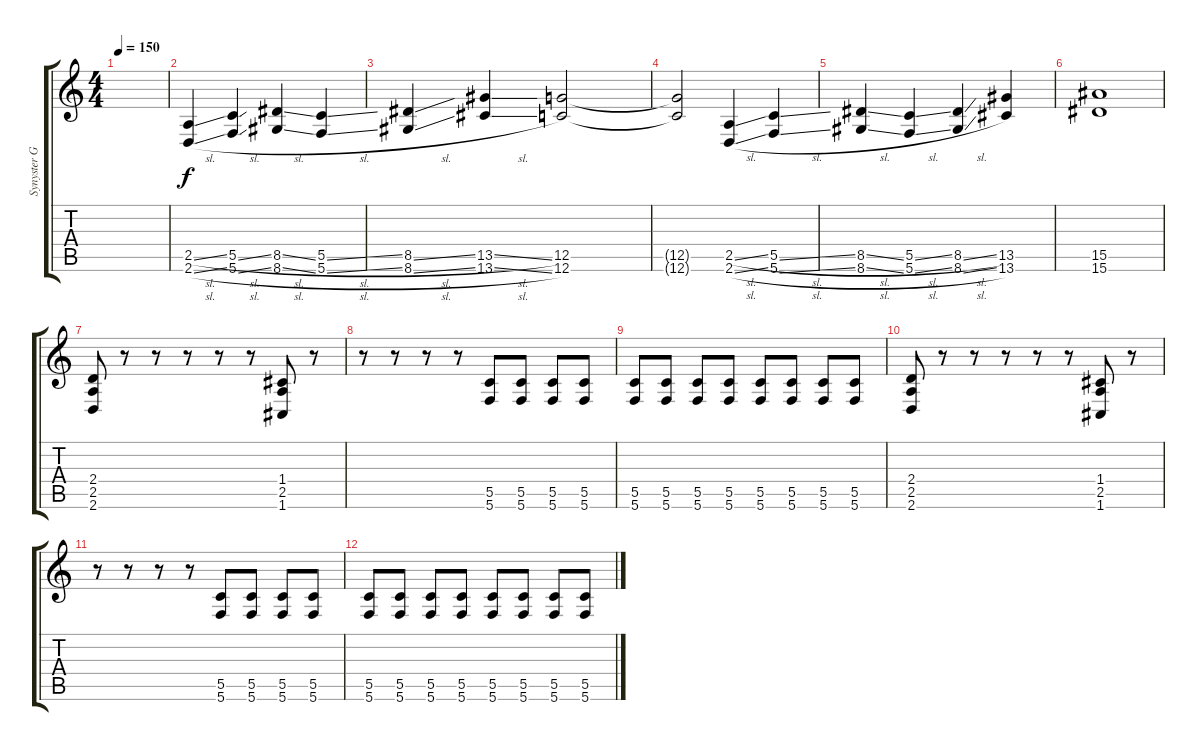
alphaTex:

\track ("Synyster Gates" "Synyster G") {instrument distortionguitar}
\staff {score tabs}
\tuning (D4 A3 F3 C3 G2 C2) {hide}
\ts (4 4)
\tempo 150
\clef g2
\ks c
|
(2.5{sl} 2.6{sl}).4 (5.5{sl} 5.6{sl}).4 (8.5{sl} 8.6{sl}).4 (5.5{sl} 5.6{sl}).4 |
(8.5{sl} 8.6{sl}).4 (13.5{sl} 13.6{sl}).4 (12.5 12.6).2 |
(12.5{t} 12.6{t}).2 (2.5{sl} 2.6{sl}).4 (5.5{sl} 5.6{sl}).4 |
(8.5{sl} 8.6{sl}).4 (5.5{sl} 5.6{sl}).4 (8.5{sl} 8.6{sl}).4 (13.5 13.6).4 |
(15.5 15.6).1 |
(2.4 2.5 2.6).8 r.8 r.8 r.8 r.8 r.8 (1.4 2.5 1.6).8 r.8 |
r.8 r.8 r.8 r.8 (5.5 5.6).8 (5.5 5.6).8 (5.5 5.6).8 (5.5 5.6).8 |
(5.5 5.6).8 (5.5 5.6).8 (5.5 5.6).8 (5.5 5.6).8 (5.5 5.6).8 (5.5 5.6).8 (5.5 5.6).8 (5.5 5.6).8 |
(2.4 2.5 2.6).8 r.8 r.8 r.8 r.8 r.8 (1.4 2.5 1.6).8 r.8 |
r.8 r.8 r.8 r.8 (5.5 5.6).8 (5.5 5.6).8 (5.5 5.6).8 (5.5 5.6).8 |
(5.5 5.6).8 (5.5 5.6).8 (5.5 5.6).8 (5.5 5.6).8 (5.5 5.6).8 (5.5 5.6).8 (5.5 5.6).8 (5.5 5.6).8
